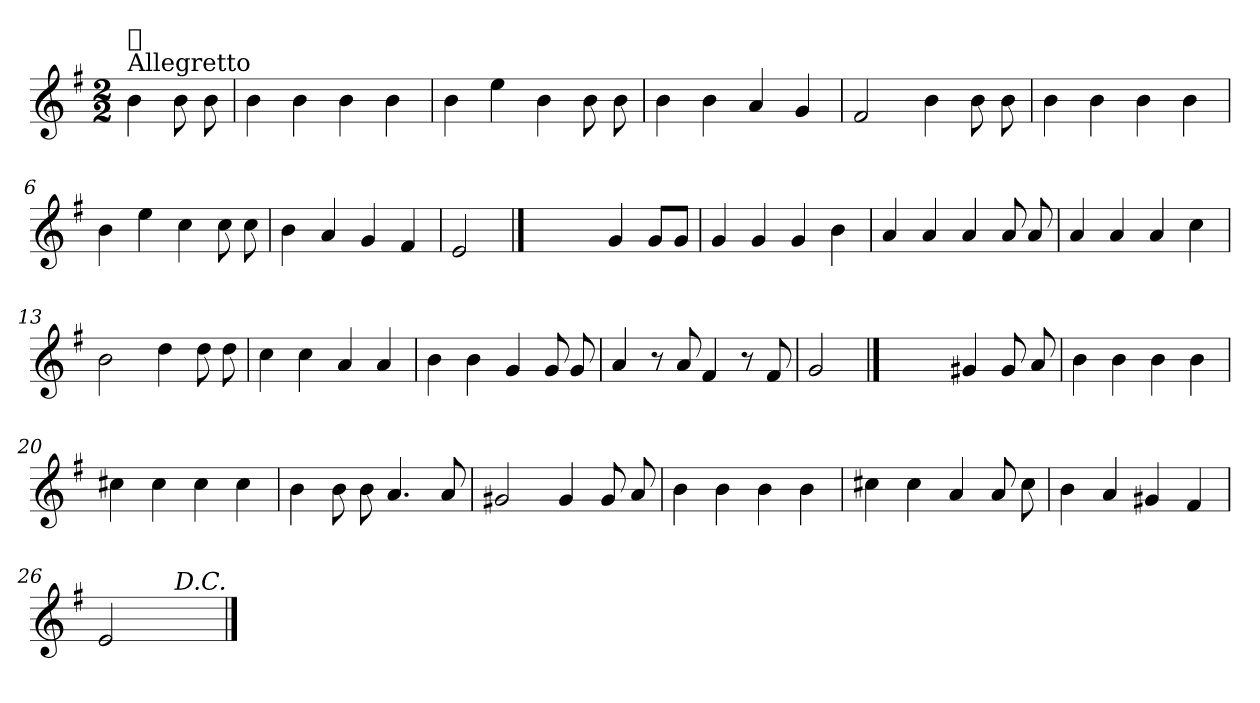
**kern
*part1
*staff1
*clefG2
*k[f#]
*e:
*M2/2
=
!LO:TX:a:t=Allegretto
!LO:TX:a:t=𝄋
4b\
8b\
8b\
=1
4b\
4b\
4b\
4b\
=2
4b\
4ee\
4b\
8b\
8b\
=3
4b\
4b\
4a/
4g/
=4
2f#/
4b\
8b\
8b\
=5
4b\
4b\
4b\
4b\
!!LO:LB:g=z
=6
4b\
4ee\
4cc\
8cc\
8cc\
=7
4b\
4a/
4g/
4f#/
=8
2e/
==9
4ryy
4ryy
4g/
8g/L
8g/J
=10
4g/
4g/
4g/
4b\
=11
4a/
4a/
4a/
8a/
8a/
!!LO:LB:g=z
=12
4a/
4a/
4a/
4cc\
=13
2b\
4dd\
8dd\
8dd\
=14
4cc\
4cc\
4a/
4a/
=15
4b\
4b\
4g/
8g/
8g/
=16
4a/
8r
8a/
4f#/
8r
8f#/
=17
2g/
!!LO:LB:g=z
==18
4ryy
4ryy
4g#X/
8g#/
8a/
=19
4b\
4b\
4b\
4b\
=20
4cc#X\
4cc#\
4cc#\
4cc#\
=21
4b\
8b\
8b\
4.a/
8a/
=22
2g#X/
4g#/
8g#/
8a/
=23
4b\
4b\
4b\
4b\
!!LO:LB:g=z
=24
4cc#X\
4cc#\
4a/
8a/
8cc#\
=25
4b\
4a/
4g#X/
4f#/
=26
2e/
2ryy
!LO:TX:a:i:rj:t=D.C.
==
*-
